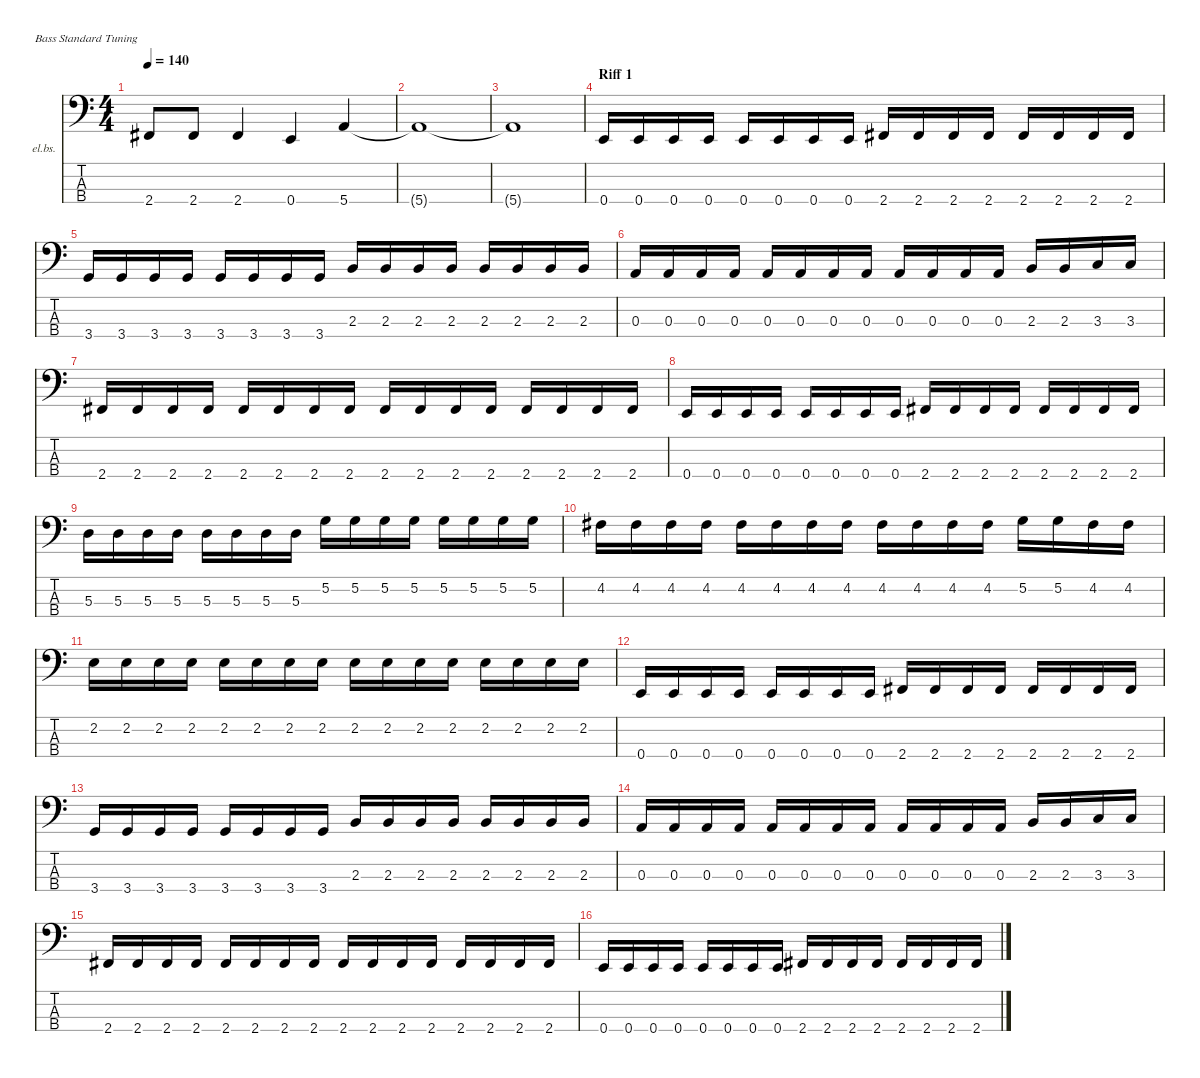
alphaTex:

\defaultSystemsLayout 4
\hideDynamics
\bracketExtendMode nobrackets
\firstSystemTrackNameOrientation horizontal
\otherSystemsTrackNameOrientation horizontal
\track ("Bass" "el.bs.") {instrument electricbassfinger}
\staff {score tabs}
\tuning (G2 D2 A1 E1)
\ts (4 4)
\tempo 140
\clef f4
\ks c
2.4{acc #}.8{dy mf} 2.4{acc #}.8 2.4{acc #}.4 0.4.4 5.4.4 |
5.4{t}.1 |
5.4{t}.1 |
\section ("" "Riff 1")
0.4.16 0.4.16 0.4.16 0.4.16 0.4.16 0.4.16 0.4.16 0.4.16 2.4{acc #}.16 2.4{acc #}.16 2.4{acc #}.16 2.4{acc #}.16 2.4{acc #}.16 2.4{acc #}.16 2.4{acc #}.16 2.4{acc #}.16 |
3.4.16 3.4.16 3.4.16 3.4.16 3.4.16 3.4.16 3.4.16 3.4.16 2.3.16 2.3.16 2.3.16 2.3.16 2.3.16 2.3.16 2.3.16 2.3.16 |
0.3.16 0.3.16 0.3.16 0.3.16 0.3.16 0.3.16 0.3.16 0.3.16 0.3.16 0.3.16 0.3.16 0.3.16 2.3.16 2.3.16 3.3.16 3.3.16 |
2.4{acc #}.16 2.4{acc #}.16 2.4{acc #}.16 2.4{acc #}.16 2.4{acc #}.16 2.4{acc #}.16 2.4{acc #}.16 2.4{acc #}.16 2.4{acc #}.16 2.4{acc #}.16 2.4{acc #}.16 2.4{acc #}.16 2.4{acc #}.16 2.4{acc #}.16 2.4{acc #}.16 2.4{acc #}.16 |
0.4.16 0.4.16 0.4.16 0.4.16 0.4.16 0.4.16 0.4.16 0.4.16 2.4{acc #}.16 2.4{acc #}.16 2.4{acc #}.16 2.4{acc #}.16 2.4{acc #}.16 2.4{acc #}.16 2.4{acc #}.16 2.4{acc #}.16 |
5.3.16 5.3.16 5.3.16 5.3.16 5.3.16 5.3.16 5.3.16 5.3.16 5.2.16 5.2.16 5.2.16 5.2.16 5.2.16 5.2.16 5.2.16 5.2.16 |
4.2{acc #}.16 4.2{acc #}.16 4.2{acc #}.16 4.2{acc #}.16 4.2{acc #}.16 4.2{acc #}.16 4.2{acc #}.16 4.2{acc #}.16 4.2{acc #}.16 4.2{acc #}.16 4.2{acc #}.16 4.2{acc #}.16 5.2.16 5.2.16 4.2{acc #}.16 4.2{acc #}.16 |
2.2.16 2.2.16 2.2.16 2.2.16 2.2.16 2.2.16 2.2.16 2.2.16 2.2.16 2.2.16 2.2.16 2.2.16 2.2.16 2.2.16 2.2.16 2.2.16 |
0.4.16 0.4.16 0.4.16 0.4.16 0.4.16 0.4.16 0.4.16 0.4.16 2.4{acc #}.16 2.4{acc #}.16 2.4{acc #}.16 2.4{acc #}.16 2.4{acc #}.16 2.4{acc #}.16 2.4{acc #}.16 2.4{acc #}.16 |
3.4.16 3.4.16 3.4.16 3.4.16 3.4.16 3.4.16 3.4.16 3.4.16 2.3.16 2.3.16 2.3.16 2.3.16 2.3.16 2.3.16 2.3.16 2.3.16 |
0.3.16 0.3.16 0.3.16 0.3.16 0.3.16 0.3.16 0.3.16 0.3.16 0.3.16 0.3.16 0.3.16 0.3.16 2.3.16 2.3.16 3.3.16 3.3.16 |
2.4{acc #}.16 2.4{acc #}.16 2.4{acc #}.16 2.4{acc #}.16 2.4{acc #}.16 2.4{acc #}.16 2.4{acc #}.16 2.4{acc #}.16 2.4{acc #}.16 2.4{acc #}.16 2.4{acc #}.16 2.4{acc #}.16 2.4{acc #}.16 2.4{acc #}.16 2.4{acc #}.16 2.4{acc #}.16 |
0.4.16 0.4.16 0.4.16 0.4.16 0.4.16 0.4.16 0.4.16 0.4.16 2.4{acc #}.16 2.4{acc #}.16 2.4{acc #}.16 2.4{acc #}.16 2.4{acc #}.16 2.4{acc #}.16 2.4{acc #}.16 2.4{acc #}.16
